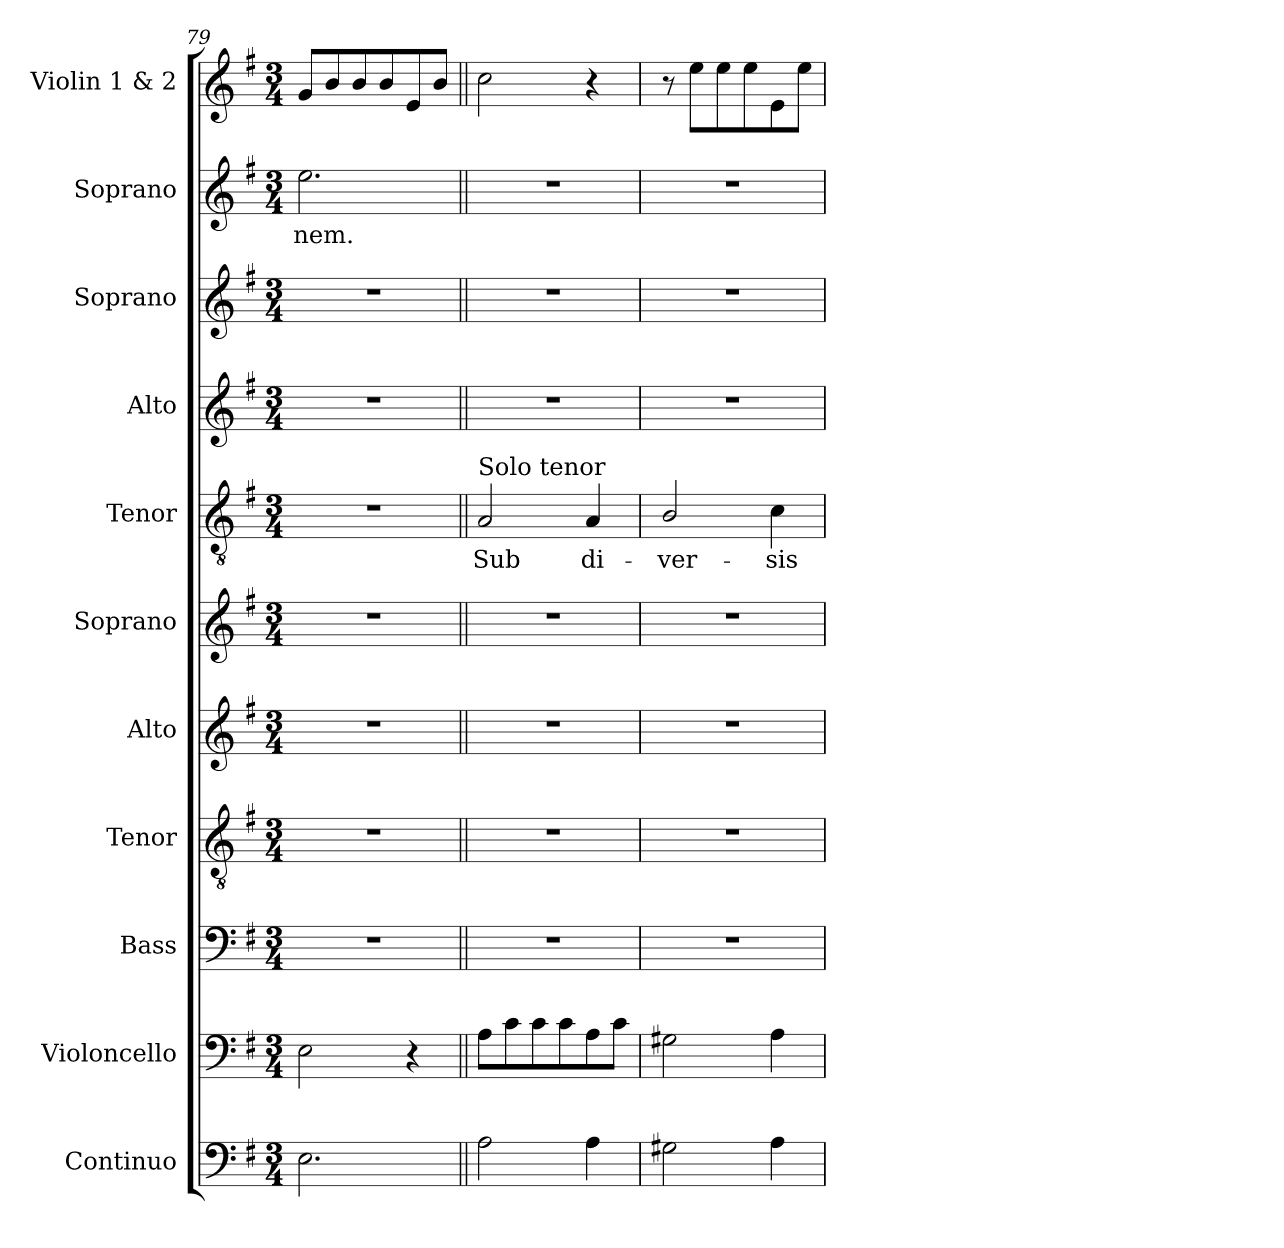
**kern	**kern	**kern	**kern	**kern	**kern	**kern	**text	**kern	**kern	**kern	**text	**kern
*part11	*part10	*part9	*part8	*part7	*part6	*part5	*part5	*part4	*part3	*part2	*part2	*part1
*staff11	*staff10	*staff9	*staff8	*staff7	*staff6	*staff5	*staff5	*staff4	*staff3	*staff2	*staff2	*staff1
*I"Continuo	*I"Violoncello	*I"Bass	*I"Tenor	*I"Alto	*I"Soprano	*I"Tenor	*	*I"Alto	*I"Soprano	*I"Soprano	*	*I"Violin 1 & 2
*I'Cont.	*I'Vc.	*I'B.	*I'T.	*I'A.	*I'S.	*I'T.	*	*I'A.	*I'S.	*I'S.	*	*I'Vln. 1/2
*clefF4	*clefF4	*clefF4	*clefGv2	*clefG2	*clefG2	*clefGv2	*	*clefG2	*clefG2	*clefG2	*	*clefG2
*	*	*	*ITrd7c12	*	*	*ITrd7c12	*	*	*	*	*	*
*k[f#]	*k[f#]	*k[f#]	*k[f#]	*k[f#]	*k[f#]	*k[f#]	*	*k[f#]	*k[f#]	*k[f#]	*	*k[f#]
*G:	*G:	*G:	*G:	*G:	*G:	*G:	*	*G:	*G:	*G:	*	*G:
*M3/4	*M3/4	*M3/4	*M3/4	*M3/4	*M3/4	*M3/4	*	*M3/4	*M3/4	*M3/4	*	*M3/4
=79	=79	=79	=79	=79	=79	=79	=79	=79	=79	=79	=79	=79
!	!	!LO:N:vis=1	!LO:N:vis=1	!LO:N:vis=1	!LO:N:vis=1	!LO:N:vis=1	!	!LO:N:vis=1	!LO:N:vis=1	!	!	!
!	!	!	!	!	!	!	!	!	!	!	!LO:LY:b:color=#000000	!
2.Ei\	2Ei\	2.r	2.r	2.r	2.r	2.r	.	2.r	2.r	2.eei\	-nem.	8gi/L
.	.	.	.	.	.	.	.	.	.	.	.	8bi/
.	.	.	.	.	.	.	.	.	.	.	.	8bi/
.	.	.	.	.	.	.	.	.	.	.	.	8bi/
.	4r	.	.	.	.	.	.	.	.	.	.	8ei/
.	.	.	.	.	.	.	.	.	.	.	.	8bi/J
!!LO:LB:g=z
=80||	=80||	=80||	=80||	=80||	=80||	=80||	=80||	=80||	=80||	=80||	=80||	=80||
!	!	!LO:N:vis=1	!LO:N:vis=1	!LO:N:vis=1	!LO:N:vis=1	!	!	!	!	!	!	!
!	!	!	!	!	!	!LO:TX:a:t=Solo tenor	!	!	!	!	!	!
!	!	!	!	!	!	!	!LO:LY:b:color=#000000	!LO:N:vis=1	!LO:N:vis=1	!LO:N:vis=1	!	!
2Ai\	8Ai\L	2.r	2.r	2.r	2.r	2AAi/	Sub	2.r	2.r	2.r	.	2cci\
.	8ci\	.	.	.	.	.	.	.	.	.	.	.
.	8ci\	.	.	.	.	.	.	.	.	.	.	.
.	8ci\	.	.	.	.	.	.	.	.	.	.	.
!	!	!	!	!	!	!	!LO:LY:b:color=#000000	!	!	!	!	!
4Ai\	8Ai\	.	.	.	.	4AAi/	di-	.	.	.	.	4r
.	8ci\J	.	.	.	.	.	.	.	.	.	.	.
=81	=81	=81	=81	=81	=81	=81	=81	=81	=81	=81	=81	=81
!	!	!LO:N:vis=1	!LO:N:vis=1	!LO:N:vis=1	!LO:N:vis=1	!	!	!	!	!	!	!
!	!	!	!	!	!	!	!LO:LY:b:color=#000000	!LO:N:vis=1	!LO:N:vis=1	!LO:N:vis=1	!	!
2G#Xi\	2G#Xi\	2.r	2.r	2.r	2.r	2BBi/	-ver-	2.r	2.r	2.r	.	8r
.	.	.	.	.	.	.	.	.	.	.	.	8eei\L
.	.	.	.	.	.	.	.	.	.	.	.	8eei\
.	.	.	.	.	.	.	.	.	.	.	.	8eei\
!	!	!	!	!	!	!	!LO:LY:b:color=#000000	!	!	!	!	!
4Ai\	4Ai\	.	.	.	.	4Ci\	-sis	.	.	.	.	8ei\
.	.	.	.	.	.	.	.	.	.	.	.	8eei\J
=	=	=	=	=	=	=	=	=	=	=	=	=
*-	*-	*-	*-	*-	*-	*-	*-	*-	*-	*-	*-	*-
